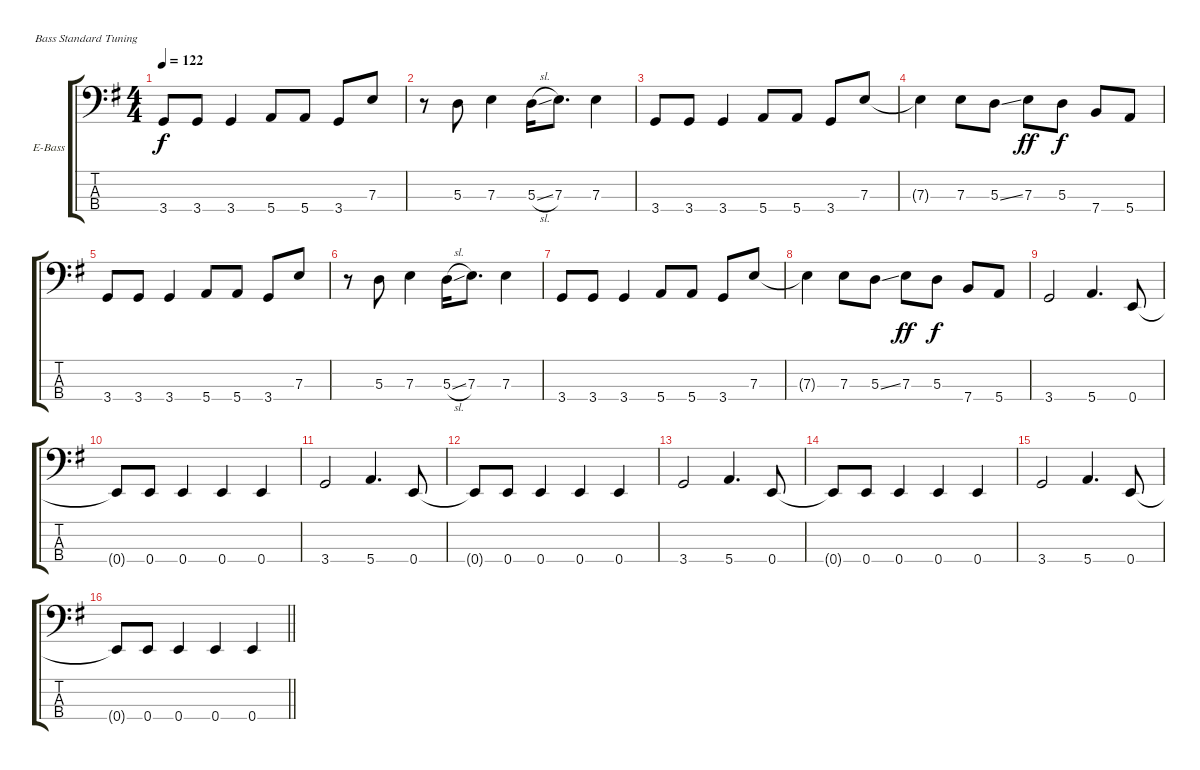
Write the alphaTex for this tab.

\bracketExtendMode groupsimilarinstruments
\firstSystemTrackNameOrientation horizontal
\otherSystemsTrackNameOrientation horizontal
\track ("Bajo" "E-Bass") {instrument electricbassfinger}
\staff {score tabs}
\tuning (G2 D2 A1 E1)
\ts (4 4)
\tempo 122
\clef f4
\ks g
3.4.8{dy f} 3.4.8 3.4.4 5.4.8 5.4.8 3.4.8 7.3.8 |
r.8 5.3.8 7.3.4 5.3{sl}.16 7.3.8{d} 7.3.4 |
3.4.8 3.4.8 3.4.4 5.4.8 5.4.8 3.4.8 7.3.8 |
7.3{t}.4 7.3.8 5.3{ss}.8 7.3.8{dy ff} 5.3.8{dy f} 7.4.8 5.4.8 |
3.4.8 3.4.8 3.4.4 5.4.8 5.4.8 3.4.8 7.3.8 |
r.8 5.3.8 7.3.4 5.3{sl}.16 7.3.8{d} 7.3.4 |
3.4.8 3.4.8 3.4.4 5.4.8 5.4.8 3.4.8 7.3.8 |
7.3{t}.4 7.3.8 5.3{ss}.8 7.3.8{dy ff} 5.3.8{dy f} 7.4.8 5.4.8 |
3.4.2 5.4.4{d} 0.4.8 |
0.4{t}.8 0.4.8 0.4.4 0.4.4 0.4.4 |
3.4.2 5.4.4{d} 0.4.8 |
0.4{t}.8 0.4.8 0.4.4 0.4.4 0.4.4 |
3.4.2 5.4.4{d} 0.4.8 |
0.4{t}.8 0.4.8 0.4.4 0.4.4 0.4.4 |
3.4.2 5.4.4{d} 0.4.8 |
\barLineRight lightlight
0.4{t}.8 0.4.8 0.4.4 0.4.4 0.4.4
